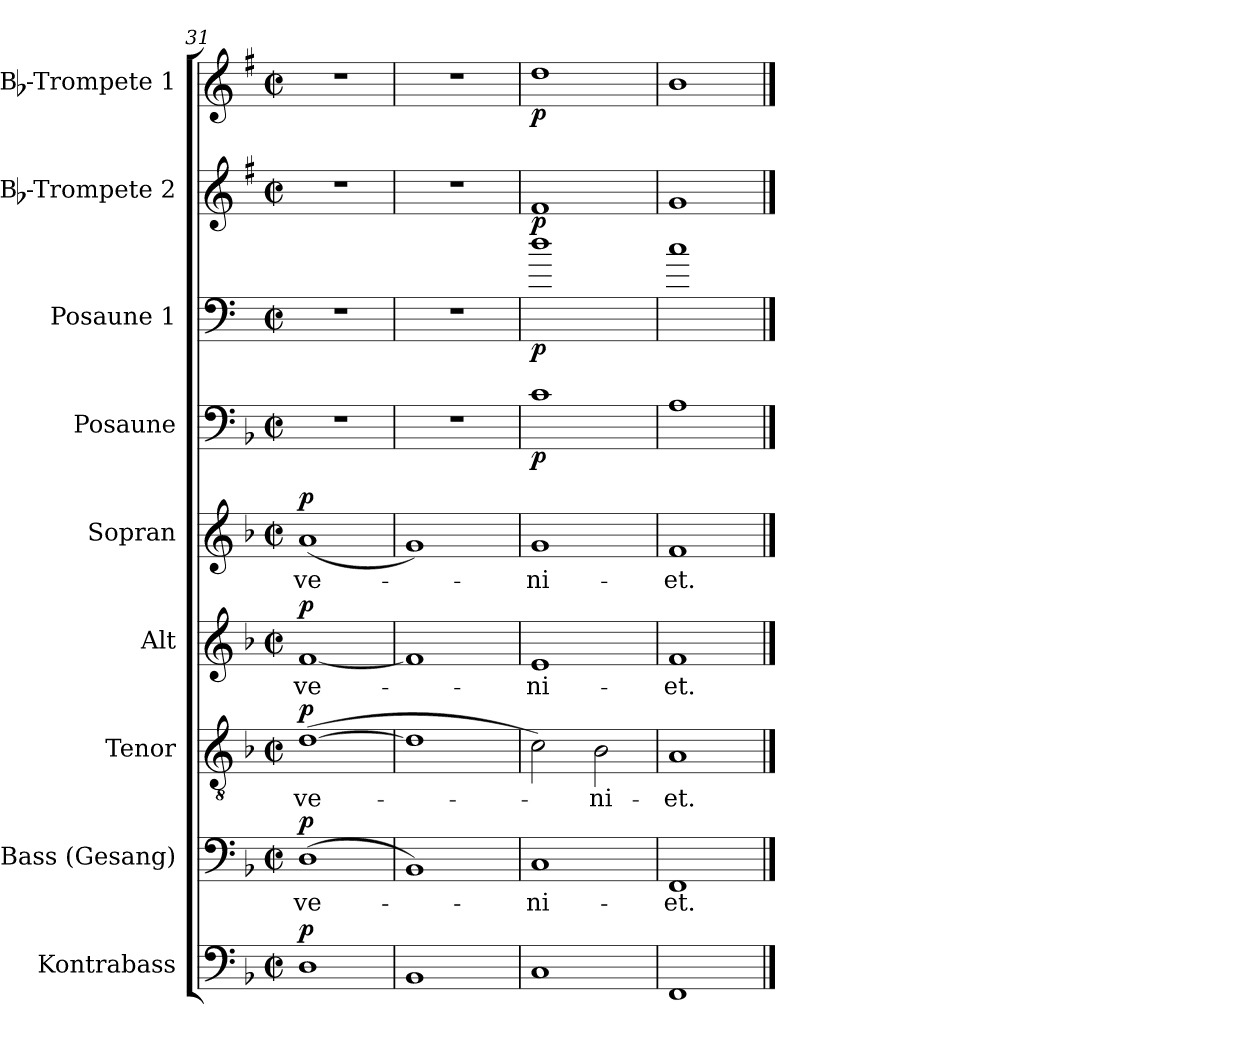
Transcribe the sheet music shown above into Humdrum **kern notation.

**kern	**dynam	**kern	**text	**dynam	**kern	**text	**dynam	**kern	**text	**dynam	**kern	**text	**dynam	**kern	**dynam	**kern	**dynam	**kern	**dynam	**kern	**dynam
*part9	*part9	*part8	*part8	*part8	*part7	*part7	*part7	*part6	*part6	*part6	*part5	*part5	*part5	*part4	*part4	*part3	*part3	*part2	*part2	*part1	*part1
*staff9	*staff9	*staff8	*staff8	*staff8	*staff7	*staff7	*staff7	*staff6	*staff6	*staff6	*staff5	*staff5	*staff5	*staff4	*staff4	*staff3	*staff3	*staff2	*staff2	*staff1	*staff1
*I"Kontrabass	*	*I"Bass (Gesang)	*	*	*I"Tenor	*	*	*I"Alt	*	*	*I"Sopran	*	*	*I"Posaune	*	*I"Posaune 1	*	*I"Bb-Trompete 2	*	*I"Bb-Trompete 1	*
*I'Kb.	*	*I'B.	*	*	*I'T.	*	*	*I'A.	*	*	*I'S.	*	*	*I'Pos.	*	*I'Pos 1	*	*I'Bb Trp. 2	*	*I'Bb Trp. 1	*
*clefF4	*	*clefF4	*	*	*clefGv2	*	*	*clefG2	*	*	*clefG2	*	*	*clefF4	*	*clefF4	*	*clefG2	*	*clefG2	*
*ITrd7c12	*	*	*	*	*	*	*	*	*	*	*	*	*	*	*	*ITrd4c7	*	*ITrd1c2	*	*ITrd1c2	*
*k[b-]	*	*k[b-]	*	*	*k[b-]	*	*	*k[b-]	*	*	*k[b-]	*	*	*k[b-]	*	*k[b-]	*	*k[b-]	*	*k[b-]	*
*F:	*	*F:	*	*	*F:	*	*	*F:	*	*	*F:	*	*	*F:	*	*F:	*	*F:	*	*F:	*
*M2/2	*	*M2/2	*	*	*M2/2	*	*	*M2/2	*	*	*M2/2	*	*	*M2/2	*	*M2/2	*	*M2/2	*	*M2/2	*
*met(c|)	*	*met(c|)	*	*	*met(c|)	*	*	*met(c|)	*	*	*met(c|)	*	*	*met(c|)	*	*met(c|)	*	*met(c|)	*	*met(c|)	*
=31	=31	=31	=31	=31	=31	=31	=31	=31	=31	=31	=31	=31	=31	=31	=31	=31	=31	=31	=31	=31	=31
!	!LO:DY:a	!	!LO:LY:b	!LO:DY:a	!	!LO:LY:b	!LO:DY:a	!	!LO:LY:b	!LO:DY:a	!	!LO:LY:b	!LO:DY:a	!	!	!	!	!	!	!	!
1DD	p	(>1D	ve-	p	(>[1d	ve-	p	[1f	ve-	p	(>1a	ve-	p	1r	.	1r	.	1r	.	1r	.
=32	=32	=32	=32	=32	=32	=32	=32	=32	=32	=32	=32	=32	=32	=32	=32	=32	=32	=32	=32	=32	=32
1BBB-	.	1BB-)	.	.	1d]	.	.	1f]	.	.	1g)	.	.	1r	.	1r	.	1r	.	1r	.
=33	=33	=33	=33	=33	=33	=33	=33	=33	=33	=33	=33	=33	=33	=33	=33	=33	=33	=33	=33	=33	=33
!	!	!	!LO:LY:b	!	!	!	!	!	!LO:LY:b	!	!	!LO:LY:b	!	!	!LO:DY:b	!	!LO:DY:b	!	!LO:DY:b	!	!LO:DY:b
1CC	.	1C	-ni-	.	2c\)	.	.	1e	-ni-	.	1g	-ni-	.	1c	p	1g	p	1e	p	1cc	p
!	!	!	!	!	!	!LO:LY:b	!	!	!	!	!	!	!	!	!	!	!	!	!	!	!
.	.	.	.	.	2B-\	-ni-	.	.	.	.	.	.	.	.	.	.	.	.	.	.	.
=34	=34	=34	=34	=34	=34	=34	=34	=34	=34	=34	=34	=34	=34	=34	=34	=34	=34	=34	=34	=34	=34
!	!	!	!LO:LY:b	!	!	!LO:LY:b	!	!	!LO:LY:b	!	!	!LO:LY:b	!	!	!	!	!	!	!	!	!
1FFF	.	1FF	-et.	.	1A	-et.	.	1f	-et.	.	1f	-et.	.	1A	.	1f	.	1f	.	1a	.
==	==	==	==	==	==	==	==	==	==	==	==	==	==	==	==	==	==	==	==	==	==
*-	*-	*-	*-	*-	*-	*-	*-	*-	*-	*-	*-	*-	*-	*-	*-	*-	*-	*-	*-	*-	*-
